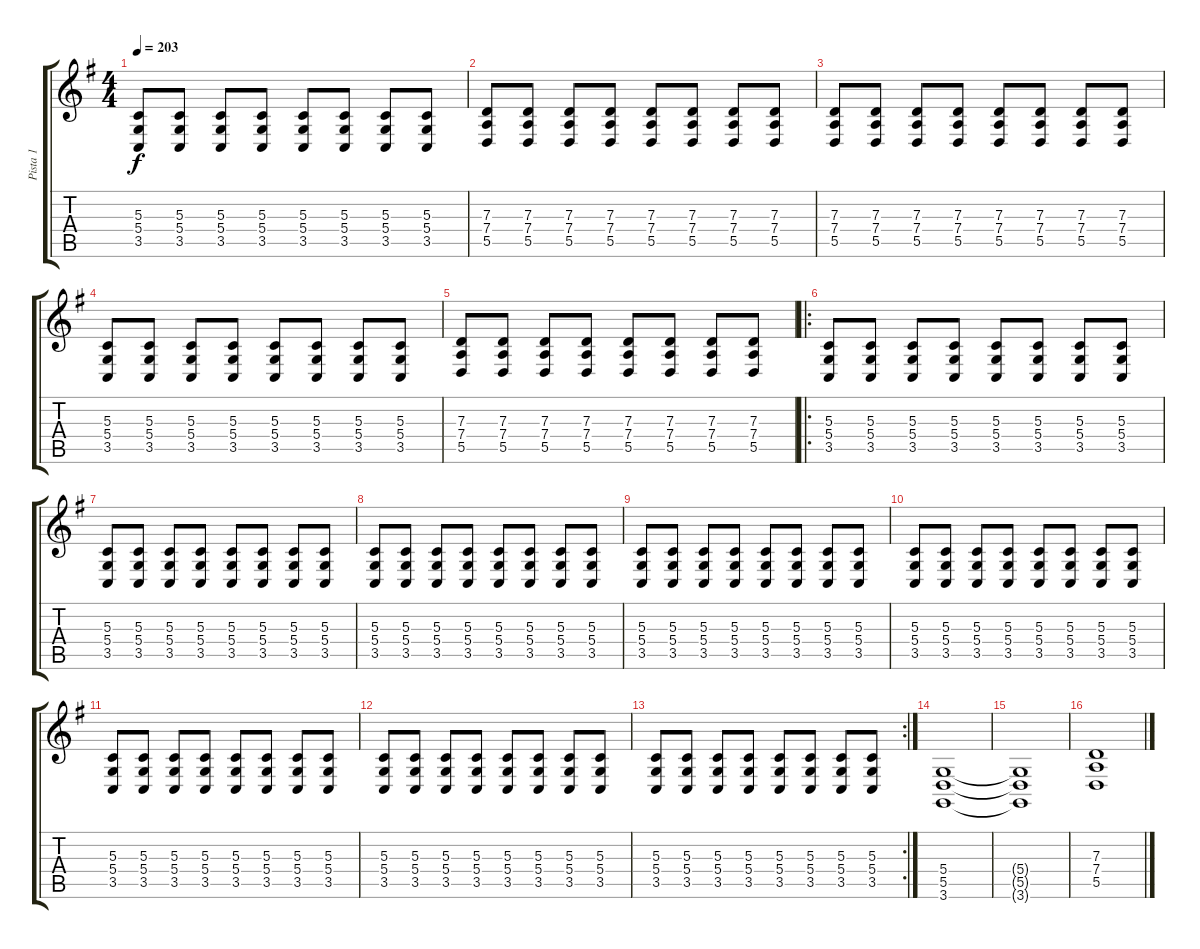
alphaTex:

\track ("Pista 1" "Pista 1") {instrument acousticgrandpiano}
\staff {score tabs}
\tuning (E4 B3 G3 D3 A2 E2) {hide}
\ts (4 4)
\tempo 203
\clef g2
\ks g
(5.3 5.4 3.5).8{dy f} (5.3 5.4 3.5).8 (5.3 5.4 3.5).8 (5.3 5.4 3.5).8 (5.3 5.4 3.5).8 (5.3 5.4 3.5).8 (5.3 5.4 3.5).8 (5.3 5.4 3.5).8 |
(7.3 7.4 5.5).8 (7.3 7.4 5.5).8 (7.3 7.4 5.5).8 (7.3 7.4 5.5).8 (7.3 7.4 5.5).8 (7.3 7.4 5.5).8 (7.3 7.4 5.5).8 (7.3 7.4 5.5).8 |
(7.3 7.4 5.5).8 (7.3 7.4 5.5).8 (7.3 7.4 5.5).8 (7.3 7.4 5.5).8 (7.3 7.4 5.5).8 (7.3 7.4 5.5).8 (7.3 7.4 5.5).8 (7.3 7.4 5.5).8 |
(5.3 5.4 3.5).8 (5.3 5.4 3.5).8 (5.3 5.4 3.5).8 (5.3 5.4 3.5).8 (5.3 5.4 3.5).8 (5.3 5.4 3.5).8 (5.3 5.4 3.5).8 (5.3 5.4 3.5).8 |
(7.3 7.4 5.5).8 (7.3 7.4 5.5).8 (7.3 7.4 5.5).8 (7.3 7.4 5.5).8 (7.3 7.4 5.5).8 (7.3 7.4 5.5).8 (7.3 7.4 5.5).8 (7.3 7.4 5.5).8 |
\ro
(5.3 5.4 3.5).8 (5.3 5.4 3.5).8 (5.3 5.4 3.5).8 (5.3 5.4 3.5).8 (5.3 5.4 3.5).8 (5.3 5.4 3.5).8 (5.3 5.4 3.5).8 (5.3 5.4 3.5).8 |
(5.3 5.4 3.5).8 (5.3 5.4 3.5).8 (5.3 5.4 3.5).8 (5.3 5.4 3.5).8 (5.3 5.4 3.5).8 (5.3 5.4 3.5).8 (5.3 5.4 3.5).8 (5.3 5.4 3.5).8 |
(5.3 5.4 3.5).8 (5.3 5.4 3.5).8 (5.3 5.4 3.5).8 (5.3 5.4 3.5).8 (5.3 5.4 3.5).8 (5.3 5.4 3.5).8 (5.3 5.4 3.5).8 (5.3 5.4 3.5).8 |
(5.3 5.4 3.5).8 (5.3 5.4 3.5).8 (5.3 5.4 3.5).8 (5.3 5.4 3.5).8 (5.3 5.4 3.5).8 (5.3 5.4 3.5).8 (5.3 5.4 3.5).8 (5.3 5.4 3.5).8 |
(5.3 5.4 3.5).8 (5.3 5.4 3.5).8 (5.3 5.4 3.5).8 (5.3 5.4 3.5).8 (5.3 5.4 3.5).8 (5.3 5.4 3.5).8 (5.3 5.4 3.5).8 (5.3 5.4 3.5).8 |
(5.3 5.4 3.5).8 (5.3 5.4 3.5).8 (5.3 5.4 3.5).8 (5.3 5.4 3.5).8 (5.3 5.4 3.5).8 (5.3 5.4 3.5).8 (5.3 5.4 3.5).8 (5.3 5.4 3.5).8 |
(5.3 5.4 3.5).8 (5.3 5.4 3.5).8 (5.3 5.4 3.5).8 (5.3 5.4 3.5).8 (5.3 5.4 3.5).8 (5.3 5.4 3.5).8 (5.3 5.4 3.5).8 (5.3 5.4 3.5).8 |
\rc 2
(5.3 5.4 3.5).8 (5.3 5.4 3.5).8 (5.3 5.4 3.5).8 (5.3 5.4 3.5).8 (5.3 5.4 3.5).8 (5.3 5.4 3.5).8 (5.3 5.4 3.5).8 (5.3 5.4 3.5).8 |
(5.4 5.5 3.6).1 |
(5.4{t} 5.5{t} 3.6{t}).1 |
(7.3 7.4 5.5).1
